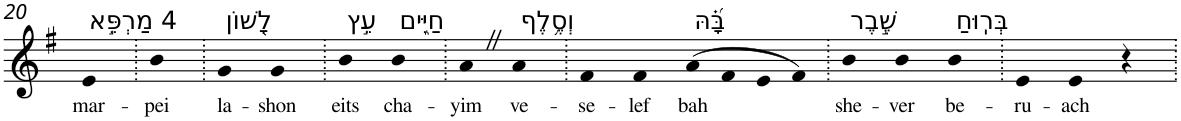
**kern	**text
*part1	*part1
*staff1	*staff1
*I"Piano	*
*I'Pno	*
!!LO:PB:g=z
*clefG2	*
*k[f#]	*
*G:	*
=20	=20
!LO:TX:a:t=4 מַרְפֵּ֣א	!
!	!LO:LY:b
4e	mar-
=21.	=21.
!	!LO:LY:b
4b	-pei
=22.	=22.
!LO:TX:a:t=לָ֭שׁוֹן	!
!	!LO:LY:b
4g	la-
!	!LO:LY:b
4g	-shon
=23.	=23.
!LO:TX:a:t=עֵ֣ץ	!
!	!LO:LY:b
4b	eits
!LO:TX:a:t=חַיִּ֑ים	!
!	!LO:LY:b
4b	cha-
=24.	=24.
!	!LO:LY:b
4aZ	-yim
!LO:TX:a:t=וְסֶ֥לֶף	!
!	!LO:LY:b
4a	ve-
=25.	=25.
!	!LO:LY:b
4f#	-se-
!	!LO:LY:b
4f#	-lef
!LO:TX:a:t=בָּ֝֗הּ	!
!	!LO:LY:b
(>8a	bah
8f#	.
8e	.
8f#)	.
=26.	=26.
!LO:TX:a:t=שֶׁ֣בֶר	!
!	!LO:LY:b
4b	she-
!	!LO:LY:b
4b	-ver
!LO:TX:a:t=בְּרֽוּחַ	!
!	!LO:LY:b
4b	be-
=27.	=27.
!	!LO:LY:b
4e	-ru-
!	!LO:LY:b
4e	-ach
4r	.
=.	=.
*-	*-
